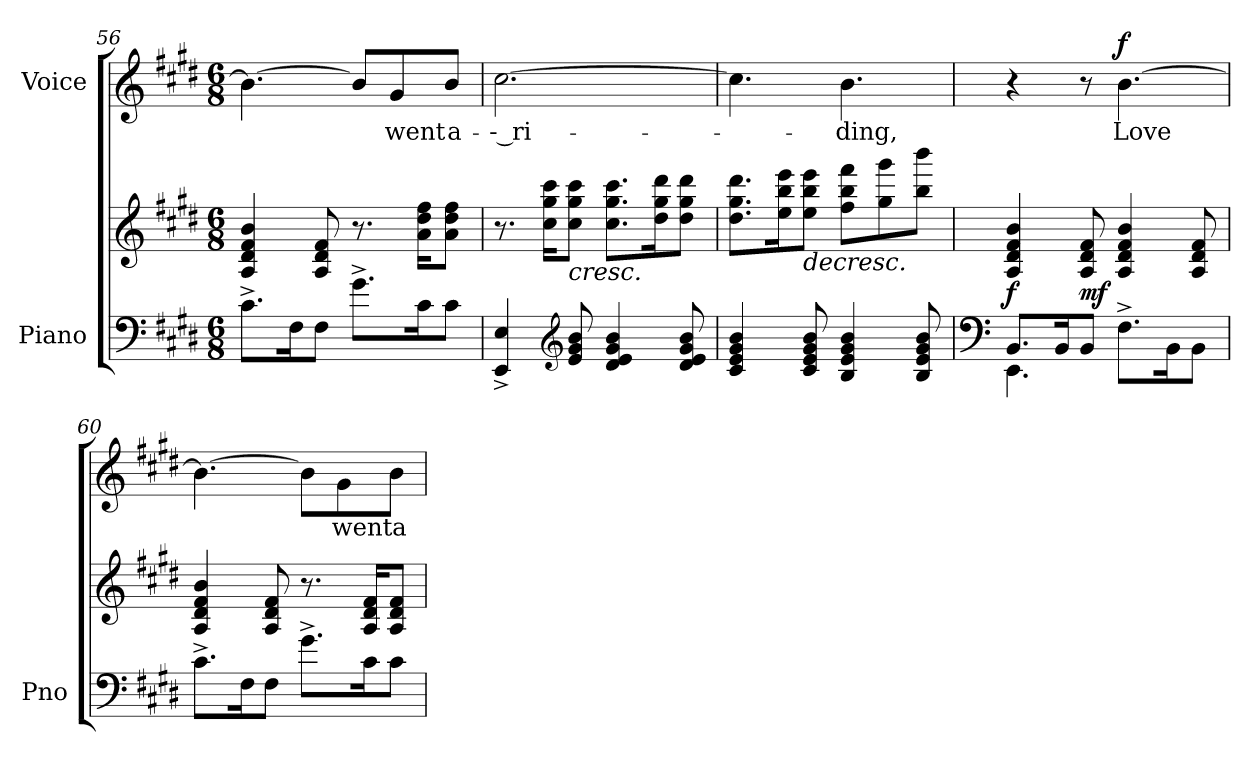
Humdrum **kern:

**kern	**kern	**dynam	**kern	**text	**dynam
*part2	*part2	*part2	*part1	*part1	*part1
*staff3	*staff2	*staff2/3	*staff1	*staff1	*staff1
*I"Piano	*	*	*I"Voice	*	*
*I'Pno	*	*	*	*	*
*clefF4	*clefG2	*	*clefG2	*	*
*k[f#c#g#d#]	*k[f#c#g#d#]	*	*k[f#c#g#d#]	*	*
*M6/8	*M6/8	*	*M6/8	*	*
=56	=56	=56	=56	=56	=56
8.c#^\L	4A/ 4d#/ 4f#/ 4b/	.	4.b\_	.	.
16F#\K	.	.	.	.	.
8F#\J	8A/ 8d#/ 8f#/	.	.	.	.
8.g#^\L	8.r	.	8b/L]	.	.
.	.	.	8g#/	went	.
16c#\K	16a\ 16dd#\ 16ff#\KL	.	.	.	.
8c#\J	8a\ 8dd#\ 8ff#\J	.	8b/J	a-	.
=57	=57	=57	=57	=57	=57
4EE/^> 4E/^>	8.r	.	[2.cc#\	-- ri-	.
.	16cc#\ 16gg#\ 16ccc#\KL	.	.	.	.
*clefG2	*	*	*	*	*
!	!	!LO:HP:b	!	!	!
8e/ 8g#/ 8b/	8cc#\ 8gg#\ 8ccc#\J	<	.	.	.
4d#/ 4e/ 4g#/ 4b/	8.cc#\ 8.gg#\ 8.ccc#\L	.	.	.	.
.	16dd#\ 16gg#\ 16ddd#\K	.	.	.	.
8d#/ 8e/ 8g#/ 8b/	8dd#\ 8gg#\ 8ddd#\J	.	.	.	.
=58	=58	=58	=58	=58	=58
4c#/ 4e/ 4g#/ 4b/	8.dd#\ 8.gg#\ 8.ddd#\L	.	4.cc#\]	.	.
.	16ee\ 16bb\ 16eee\K	.	.	.	.
!	!	!LO:HP:b	!	!	!
8c#/ 8e/ 8g#/ 8b/	8ee\ 8bb\ 8eee\J	>	.	.	.
4B/ 4e/ 4g#/ 4b/	8ff#\ 8bb\ 8fff#\L	.	4.b\	-ding,	.
.	8gg#\ 8ggg#\	.	.	.	.
8B/ 8e/ 8g#/ 8b/	8bb\ 8bbb\J	.	.	.	.
.	.	[	.	.	.
=59	=59	=59	=59	=59	=59
*clefF4	*	*	*	*	*
*^	*	*	*	*	*
!	!	!	!LO:DY:b	!	!	!
8.BB/L	4.EE\	4A/ 4d#/ 4f#/ 4b/	f	4r	.	.
16BB/K	.	.	.	.	.	.
!	!	!	!LO:DY:n=1:b	!	!	!
8BB/J	.	8A/ 8d#/ 8f#/	] mf	8r	.	.
!	!	!	!	!	!	!LO:DY:a
8.F#^\L	4.ryy	4A/ 4d#/ 4f#/ 4b/	.	[4.b\	Love	f
16BB\K	.	.	.	.	.	.
8BB\J	.	8A/ 8d#/ 8f#/	.	.	.	.
*v	*v	*	*	*	*	*
=60	=60	=60	=60	=60	=60
8.c#^\L	4A/ 4d#/ 4f#/ 4b/	.	4.b\_	.	.
16F#\K	.	.	.	.	.
8F#\J	8A/ 8d#/ 8f#/	.	.	.	.
8.g#^\L	8.r	.	8b\L]	.	.
.	.	.	8g#\	went	.
16c#\K	16A/ 16d#/ 16f#/KL	.	.	.	.
8c#\J	8A/ 8d#/ 8f#/J	.	8b\J	a-	.
=	=	=	=	=	=
*-	*-	*-	*-	*-	*-
